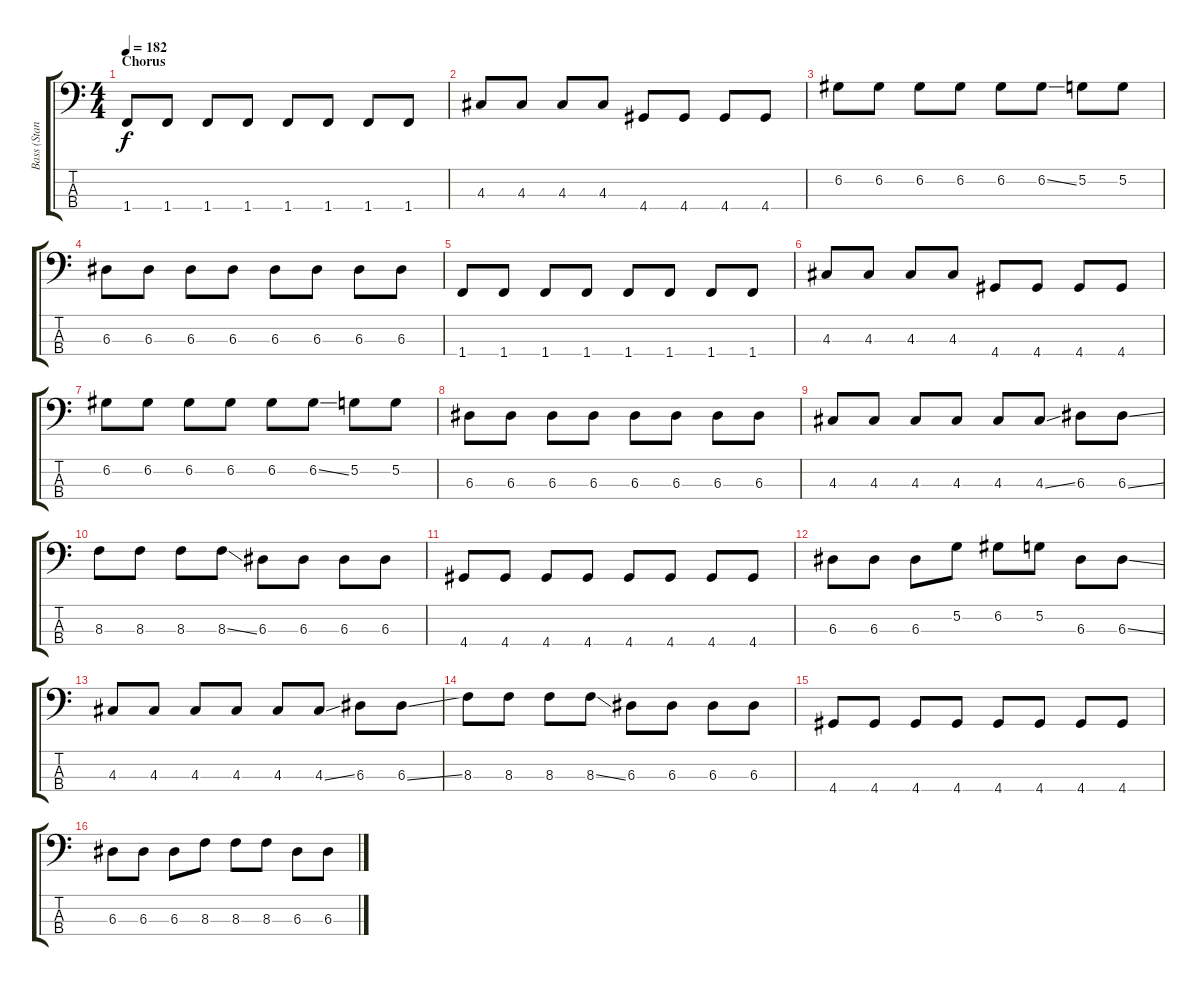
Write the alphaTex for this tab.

\track ("Bass (Standard Tuning)" "Bass (Stan") {instrument electricbasspick}
\staff {score tabs}
\tuning (G2 D2 A1 E1) {hide}
\ts (4 4)
\section ("" "Chorus")
\tempo 182
\clef f4
\ks c
1.4.8{dy f} 1.4.8 1.4.8 1.4.8 1.4.8 1.4.8 1.4.8 1.4.8 |
4.3.8 4.3.8 4.3.8 4.3.8 4.4.8 4.4.8 4.4.8 4.4.8 |
6.2.8 6.2.8 6.2.8 6.2.8 6.2.8 6.2{ss}.8 5.2.8 5.2.8 |
6.3.8 6.3.8 6.3.8 6.3.8 6.3.8 6.3.8 6.3.8 6.3.8 |
1.4.8 1.4.8 1.4.8 1.4.8 1.4.8 1.4.8 1.4.8 1.4.8 |
4.3.8 4.3.8 4.3.8 4.3.8 4.4.8 4.4.8 4.4.8 4.4.8 |
6.2.8 6.2.8 6.2.8 6.2.8 6.2.8 6.2{ss}.8 5.2.8 5.2.8 |
6.3.8 6.3.8 6.3.8 6.3.8 6.3.8 6.3.8 6.3.8 6.3.8 |
4.3.8 4.3.8 4.3.8 4.3.8 4.3.8 4.3{ss}.8 6.3.8 6.3{ss}.8 |
8.3.8 8.3.8 8.3.8 8.3{ss}.8 6.3.8 6.3.8 6.3.8 6.3.8 |
4.4.8 4.4.8 4.4.8 4.4.8 4.4.8 4.4.8 4.4.8 4.4.8 |
6.3.8 6.3.8 6.3.8 5.2.8 6.2.8 5.2.8 6.3.8 6.3{ss}.8 |
4.3.8 4.3.8 4.3.8 4.3.8 4.3.8 4.3{ss}.8 6.3.8 6.3{ss}.8 |
8.3.8 8.3.8 8.3.8 8.3{ss}.8 6.3.8 6.3.8 6.3.8 6.3.8 |
4.4.8 4.4.8 4.4.8 4.4.8 4.4.8 4.4.8 4.4.8 4.4.8 |
6.3.8 6.3.8 6.3.8 8.3.8 8.3.8 8.3.8 6.3.8 6.3.8
